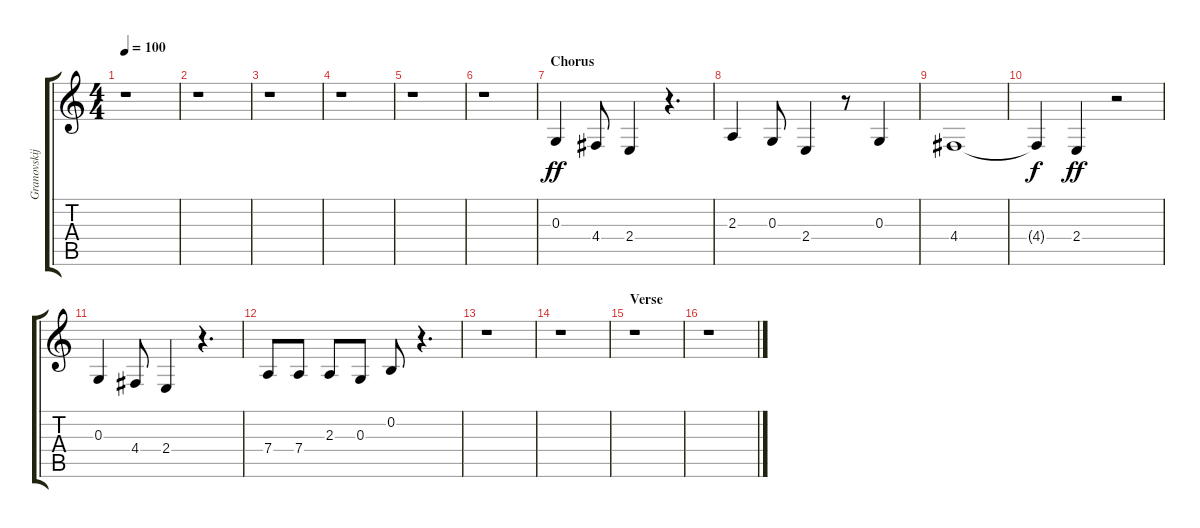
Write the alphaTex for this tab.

\track ("Granovskij chant" "Granovskij") {instrument baritonesax}
\staff {score tabs}
\tuning (E4 B3 G3 D3 A2 E2) {hide}
\ts (4 4)
\tempo 100
\clef g2
\ks c
r.1{dy ff} |
r.1 |
r.1 |
r.1 |
r.1 |
r.1 |
\section ("" "Chorus")
0.3.4 4.4.8 2.4.4 r.4{d} |
2.3.4 0.3.8 2.4.4 r.8 0.3.4 |
4.4.1 |
4.4{t}.4{dy f} 2.4.4{dy ff} r.2 |
0.3.4 4.4.8 2.4.4 r.4{d} |
7.4.8 7.4.8 2.3.8 0.3.8 0.2.8 r.4{d} |
r.1 |
r.1 |
\section ("" "Verse")
r.1 |
r.1
